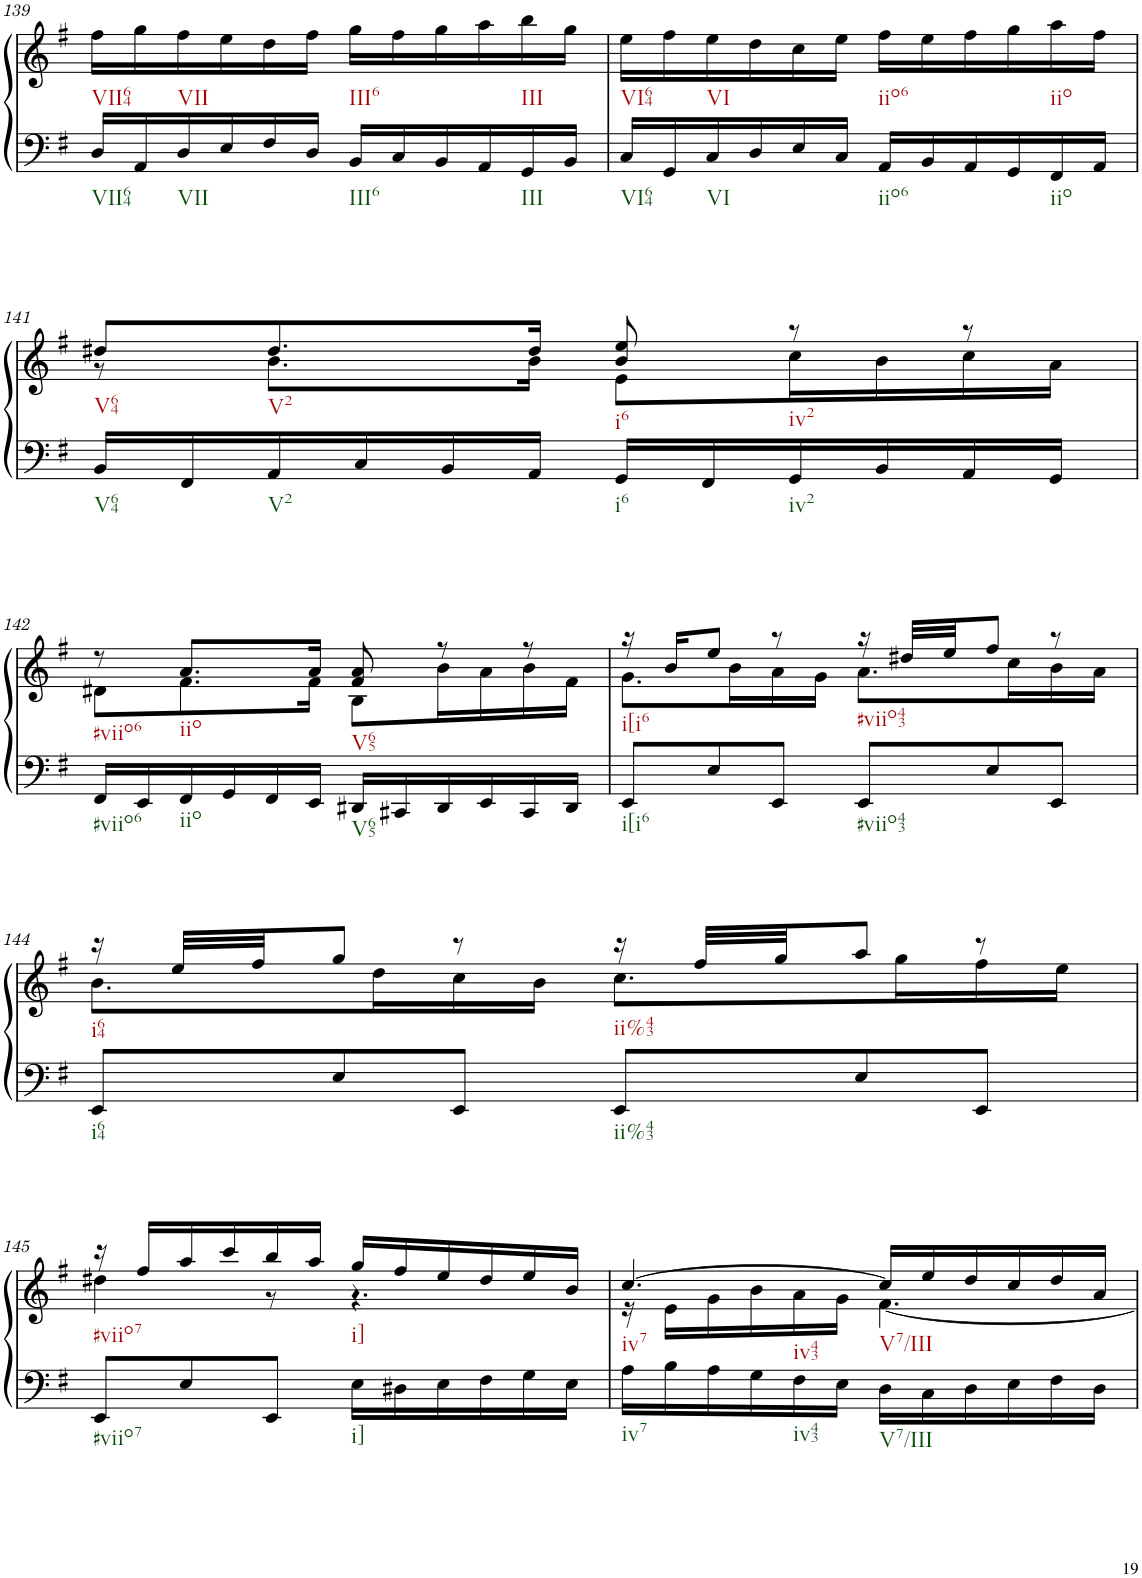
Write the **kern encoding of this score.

**kern	**kern
*part1	*part1
*staff2	*staff1
*I"unbenannt9	*
!!LO:PB:g=z
*clefF4	*clefG2
*k[f#]	*k[f#]
*M6/8	*M6/8
=139	=139
*	*^
16D/LL	2.ryy	16ff#\LL
16AA/	.	16gg\
16D/	.	16ff#\
16E/	.	16ee\
16F#/	.	16dd\
16D/JJ	.	16ff#\JJ
16BB/LL	.	16gg\LL
16C/	.	16ff#\
16BB/	.	16gg\
16AA/	.	16aa\
16GG/	.	16bb\
16BB/JJ	.	16gg\JJ
=140	=140	=140
16C/LL	2.ryy	16ee\LL
16GG/	.	16ff#\
16C/	.	16ee\
16D/	.	16dd\
16E/	.	16cc\
16C/JJ	.	16ee\JJ
16AA/LL	.	16ff#\LL
16BB/	.	16ee\
16AA/	.	16ff#\
16GG/	.	16gg\
16FF#/	.	16aa\
16AA/JJ	.	16ff#\JJ
!!LO:LB:g=z	!!
=141	=141	=141
16BB/LL	8dd#X/L	8r
16FF#/	.	.
16AA/	8.dd#/	8.b\L
16C/	.	.
16BB/	.	.
16AA/JJ	16dd#/Jk	16b\Jk
16GG/LL	8b/ 8ee/	8e\L
16FF#/	.	.
16GG/	8r	16cc\L
16BB/	.	16b\
16AA/	8r	16cc\
16GG/JJ	.	16a\JJ
!!LO:LB:g=z	!!
=142	=142	=142
16FF#/LL	8r	8d#X\L
16EE/	.	.
16FF#/	8.a/L	8.f#\
16GG/	.	.
16FF#/	.	.
16EE/JJ	16a/Jk	16f#\Jk
16DD#X/LL	8f#/ 8a/	8B\L
16CC#X/	.	.
16DD#/	8r	16b\L
16EE/	.	16a\
16CC#/	8r	16b\
16DD#/JJ	.	16f#\JJ
=143	=143	=143
8EE/L	16r	8.g\L
.	16b/KL	.
8E/	8ee/J	.
.	.	16b\L
8EE/J	8r	16a\
.	.	16g\JJ
8EE/L	16r	8.a\L
.	32dd#X/LLL	.
.	32ee/JJ	.
8E/	8ff#/J	.
.	.	16cc\L
8EE/J	8r	16b\
.	.	16a\JJ
!!LO:LB:g=z	!!
=144	=144	=144
8EE/L	16r	8.b\L
.	32ee/LLL	.
.	32ff#/JJ	.
8E/	8gg/J	.
.	.	16dd\L
8EE/J	8r	16cc\
.	.	16b\JJ
8EE/L	16r	8.cc\L
.	32ff#/LLL	.
.	32gg/JJ	.
8E/	8aa/J	.
.	.	16gg\L
8EE/J	8r	16ff#\
.	.	16ee\JJ
!!LO:LB:g=z	!!
=145	=145	=145
8EE/L	16r	4dd#X\
.	16ff#/LL	.
8E/	16aa/	.
.	16ccc/	.
8EE/J	16bb/	8r
.	16aa/JJ	.
16E\LL	16gg/LL	4.r
16D#X\	16ff#/	.
16E\	16ee/	.
16F#\	16dd#/	.
16G\	16ee/	.
16E\JJ	16b/JJ	.
=146	=146	=146
16A\LL	[4.cc/	16r
16B\	.	16e\LL
16A\	.	16g\
16G\	.	16b\
16F#\	.	16a\
16E\JJ	.	16g\JJ
16D\LL	16cc/LL]	[4.f#\
16C\	16ee/	.
16D\	16dd/	.
16E\	16cc/	.
16F#\	16dd/	.
16D\JJ	16a/JJ	.
*	*v	*v
=	=
*-	*-
